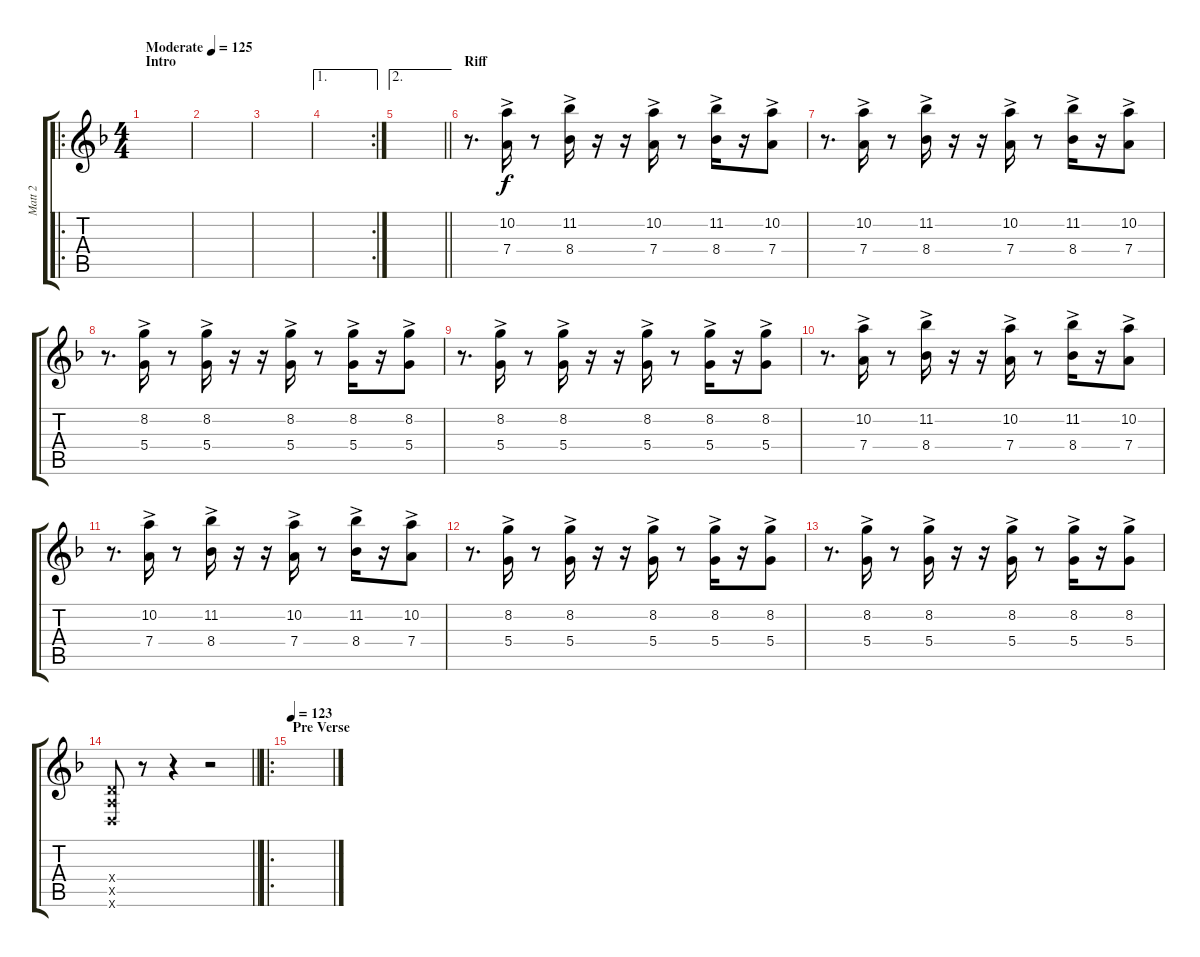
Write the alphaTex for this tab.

\track ("Matt 2" "Matt 2") {instrument overdrivenguitar}
\staff {score tabs}
\tuning (E4 B3 G3 D3 A2 D2) {hide}
\ro
\ts (4 4)
\section ("" "Intro")
\tempo (125 "Moderate")
\tempo 131
\tempo (125 "Moderate")
\clef g2
\ks f
|
|
|
\ae 1
\rc 2
|
\ae 2
\barLineRight lightlight
|
\section ("" "Riff")
r.8{d} (10.2{ac} 7.4{ac}).16 r.8 (11.2{ac} 8.4{ac}).16 r.16 r.16 (10.2{ac} 7.4{ac}).16 r.8 (11.2{ac} 8.4{ac}).16 r.16 (10.2{ac} 7.4{ac}).8 |
r.8{d} (10.2{ac} 7.4{ac}).16 r.8 (11.2{ac} 8.4{ac}).16 r.16 r.16 (10.2{ac} 7.4{ac}).16 r.8 (11.2{ac} 8.4{ac}).16 r.16 (10.2{ac} 7.4{ac}).8 |
r.8{d} (8.2{ac} 5.4{ac}).16 r.8 (8.2{ac} 5.4{ac}).16 r.16 r.16 (8.2{ac} 5.4{ac}).16 r.8 (8.2{ac} 5.4{ac}).16 r.16 (8.2{ac} 5.4{ac}).8 |
r.8{d} (8.2{ac} 5.4{ac}).16 r.8 (8.2{ac} 5.4{ac}).16 r.16 r.16 (8.2{ac} 5.4{ac}).16 r.8 (8.2{ac} 5.4{ac}).16 r.16 (8.2{ac} 5.4{ac}).8 |
r.8{d} (10.2{ac} 7.4{ac}).16 r.8 (11.2{ac} 8.4{ac}).16 r.16 r.16 (10.2{ac} 7.4{ac}).16 r.8 (11.2{ac} 8.4{ac}).16 r.16 (10.2{ac} 7.4{ac}).8 |
r.8{d} (10.2{ac} 7.4{ac}).16 r.8 (11.2{ac} 8.4{ac}).16 r.16 r.16 (10.2{ac} 7.4{ac}).16 r.8 (11.2{ac} 8.4{ac}).16 r.16 (10.2{ac} 7.4{ac}).8 |
r.8{d} (8.2{ac} 5.4{ac}).16 r.8 (8.2{ac} 5.4{ac}).16 r.16 r.16 (8.2{ac} 5.4{ac}).16 r.8 (8.2{ac} 5.4{ac}).16 r.16 (8.2{ac} 5.4{ac}).8 |
r.8{d} (8.2{ac} 5.4{ac}).16 r.8 (8.2{ac} 5.4{ac}).16 r.16 r.16 (8.2{ac} 5.4{ac}).16 r.8 (8.2{ac} 5.4{ac}).16 r.16 (8.2{ac} 5.4{ac}).8 |
\barLineRight lightlight
(0.4{x} 0.5{x} 0.6{x}).8{dy f} r.8 r.4 r.2 |
\ro
\section ("" "Pre Verse")
\tempo 123
